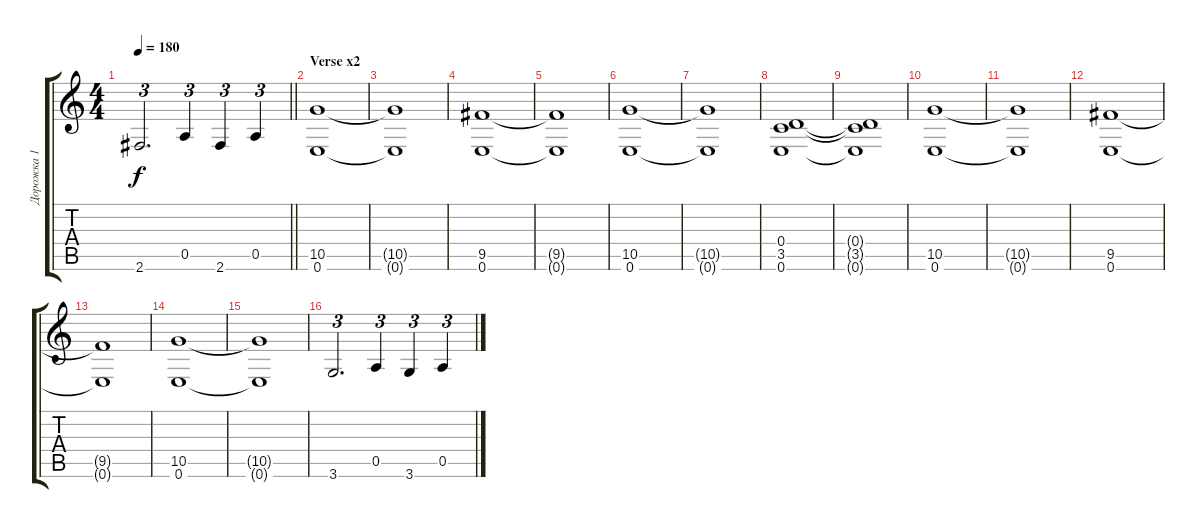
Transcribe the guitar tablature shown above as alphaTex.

\track ("Дорожка 1" "Дорожка 1") {instrument distortionguitar}
\staff {score tabs}
\tuning (E4 B3 G3 D3 A2 E2) {hide}
\ts (4 4)
\tempo 180
\clef g2
\barLineRight lightlight
\ks c
2.6.2{d tu (3 2) dy f} 0.5.4{tu (3 2)} 2.6.4{tu (3 2)} 0.5.4{tu (3 2)} |
\section ("" "Verse x2")
(10.5 0.6).1 |
(10.5{t} 0.6{t}).1 |
(9.5 0.6).1 |
(9.5{t} 0.6{t}).1 |
(10.5 0.6).1 |
(10.5{t} 0.6{t}).1 |
(0.4 3.5 0.6).1 |
(0.4{t} 3.5{t} 0.6{t}).1 |
(10.5 0.6).1 |
(10.5{t} 0.6{t}).1 |
(9.5 0.6).1 |
(9.5{t} 0.6{t}).1 |
(10.5 0.6).1 |
(10.5{t} 0.6{t}).1 |
3.6.2{d tu (3 2)} 0.5.4{tu (3 2)} 3.6.4{tu (3 2)} 0.5.4{tu (3 2)}
